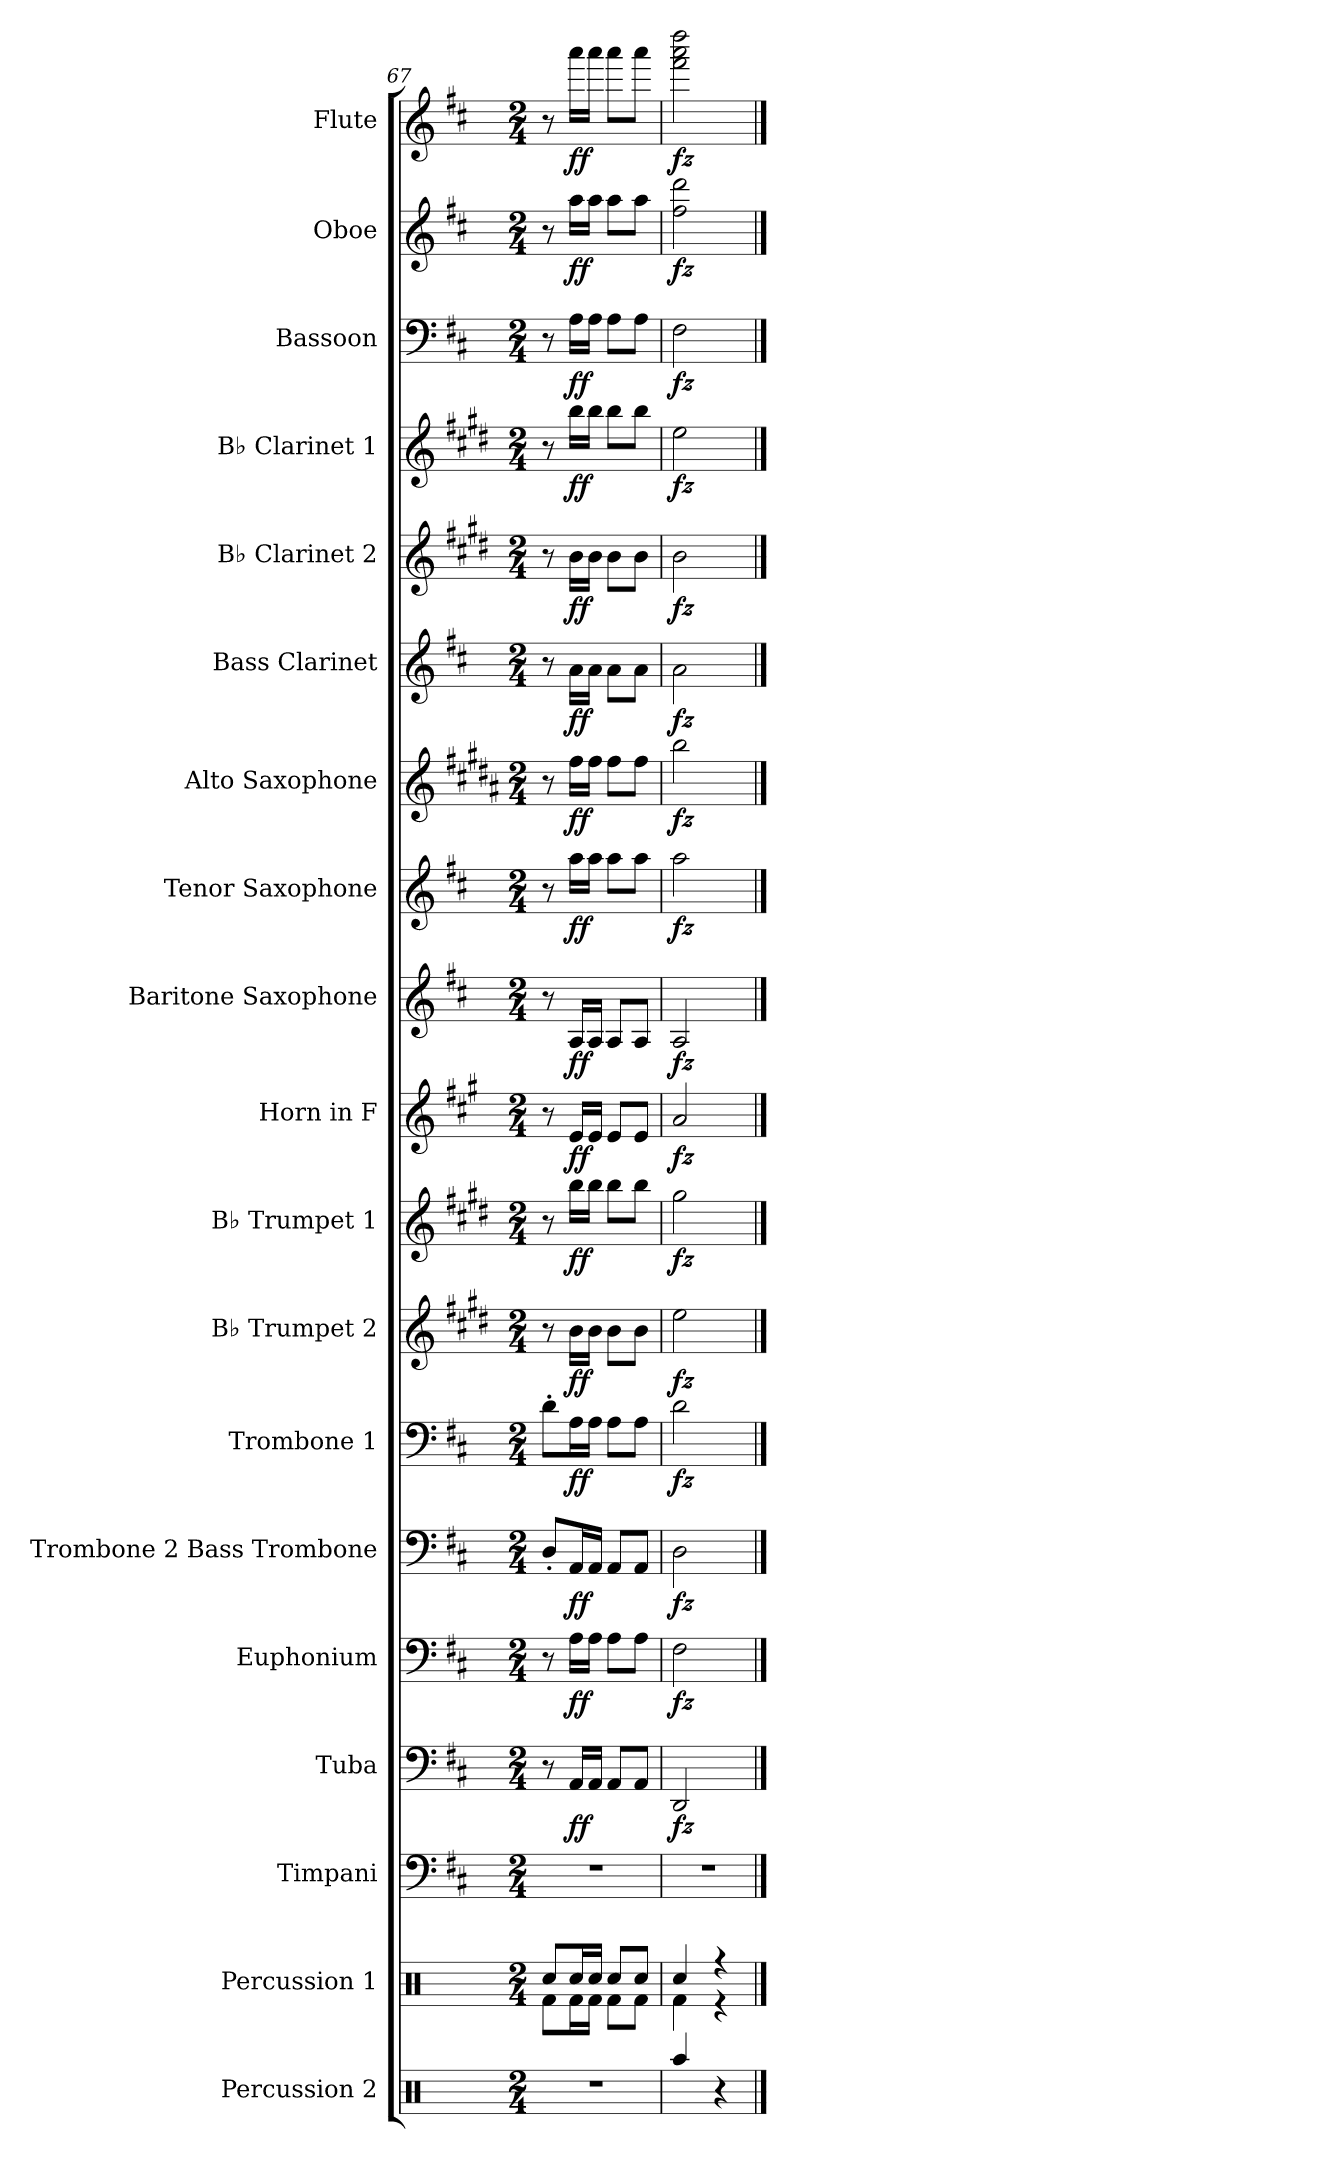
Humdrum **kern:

**kern	**kern	**kern	**kern	**dynam	**kern	**dynam	**kern	**dynam	**kern	**dynam	**kern	**dynam	**kern	**dynam	**kern	**dynam	**kern	**dynam	**kern	**dynam	**kern	**dynam	**kern	**dynam	**kern	**dynam	**kern	**dynam	**kern	**dynam	**kern	**dynam	**kern	**dynam
*part19	*part18	*part17	*part16	*part16	*part15	*part15	*part14	*part14	*part13	*part13	*part12	*part12	*part11	*part11	*part10	*part10	*part9	*part9	*part8	*part8	*part7	*part7	*part6	*part6	*part5	*part5	*part4	*part4	*part3	*part3	*part2	*part2	*part1	*part1
*staff19	*staff18	*staff17	*staff16	*staff16	*staff15	*staff15	*staff14	*staff14	*staff13	*staff13	*staff12	*staff12	*staff11	*staff11	*staff10	*staff10	*staff9	*staff9	*staff8	*staff8	*staff7	*staff7	*staff6	*staff6	*staff5	*staff5	*staff4	*staff4	*staff3	*staff3	*staff2	*staff2	*staff1	*staff1
*I"Percussion 2	*I"Percussion 1	*I"Timpani	*I"Tuba	*	*I"Euphonium	*	*I"Trombone 2 Bass Trombone	*	*I"Trombone 1	*	*I"B♭ Trumpet 2	*	*I"B♭ Trumpet 1	*	*I"Horn in F	*	*I"Baritone Saxophone	*	*I"Tenor Saxophone	*	*I"Alto Saxophone	*	*I"Bass Clarinet	*	*I"B♭ Clarinet 2	*	*I"B♭ Clarinet 1	*	*I"Bassoon	*	*I"Oboe	*	*I"Flute	*
*I'Perc. 2	*I'Perc. 1	*I'Timp.	*I'Tba.	*	*I'Euph.	*	*I'Tbn. 2 B. Tbn.	*	*I'Tbn. 1	*	*I'B♭ Tpt. 2	*	*I'B♭ Tpt. 1	*	*	*	*I'Bar. Sax.	*	*I'T. Sax.	*	*I'A. Sax.	*	*I'B. Cl.	*	*I'B♭ Cl. 2	*	*I'B♭ Cl. 1	*	*I'Bsn.	*	*I'Ob.	*	*I'Fl.	*
*clefX	*clefX	*clefF4	*clefF4	*	*clefF4	*	*clefF4	*	*clefF4	*	*clefG2	*	*clefG2	*	*clefG2	*	*clefG2	*	*clefG2	*	*clefG2	*	*clefG2	*	*clefG2	*	*clefG2	*	*clefF4	*	*clefG2	*	*clefG2	*
*	*	*	*	*	*	*	*	*	*	*	*ITrd1c2	*	*ITrd1c2	*	*ITrd4c7	*	*ITrd12c21	*	*ITrd8c14	*	*ITrd5c9	*	*ITrd8c14	*	*ITrd1c2	*	*ITrd1c2	*	*	*	*	*	*	*
*k[]	*k[]	*k[f#c#]	*k[f#c#]	*	*k[f#c#]	*	*k[f#c#]	*	*k[f#c#]	*	*k[f#c#]	*	*k[f#c#]	*	*k[f#c#]	*	*k[f#c#]	*	*k[f#c#]	*	*k[f#c#]	*	*k[f#c#]	*	*k[f#c#]	*	*k[f#c#]	*	*k[f#c#]	*	*k[f#c#]	*	*k[f#c#]	*
*M2/4	*M2/4	*M2/4	*M2/4	*	*M2/4	*	*M2/4	*	*M2/4	*	*M2/4	*	*M2/4	*	*M2/4	*	*M2/4	*	*M2/4	*	*M2/4	*	*M2/4	*	*M2/4	*	*M2/4	*	*M2/4	*	*M2/4	*	*M2/4	*
=67	=67	=67	=67	=67	=67	=67	=67	=67	=67	=67	=67	=67	=67	=67	=67	=67	=67	=67	=67	=67	=67	=67	=67	=67	=67	=67	=67	=67	=67	=67	=67	=67	=67	=67
*	*^	*	*	*	*	*	*	*	*	*	*	*	*	*	*	*	*	*	*	*	*	*	*	*	*	*	*	*	*	*	*	*	*	*
2r	8Rcc/L	8Rf\L	2r	8r	.	8r	.	8D'/L	.	8d'\L	.	8r	.	8r	.	8r	.	8r	.	8r	.	8r	.	8r	.	8r	.	8r	.	8r	.	8r	.	8r	.
!	!	!	!	!	!LO:DY:b	!	!LO:DY:b	!	!LO:DY:b	!	!LO:DY:b	!	!LO:DY:b	!	!LO:DY:b	!	!LO:DY:b	!	!LO:DY:b	!	!LO:DY:b	!	!LO:DY:b	!	!LO:DY:b	!	!LO:DY:b	!	!LO:DY:b	!	!LO:DY:b	!	!LO:DY:b	!	!LO:DY:b
.	16Rcc/L	16Rf\L	.	16AA/LL	ff	16A\LL	ff	16AA/L	ff	16A\L	ff	16a\LL	ff	16aa\LL	ff	16A/LL	ff	16AA/LL	ff	16a\LL	ff	16a\LL	ff	16A\LL	ff	16a\LL	ff	16aa\LL	ff	16A\LL	ff	16aa\LL	ff	16aaa\LL	ff
.	16Rcc/JJ	16Rf\JJ	.	16AA/JJ	.	16A\JJ	.	16AA/JJ	.	16A\JJ	.	16a\JJ	.	16aa\JJ	.	16A/JJ	.	16AA/JJ	.	16a\JJ	.	16a\JJ	.	16A\JJ	.	16a\JJ	.	16aa\JJ	.	16A\JJ	.	16aa\JJ	.	16aaa\JJ	.
.	8Rcc/L	8Rf\L	.	8AA/L	.	8A\L	.	8AA/L	.	8A\L	.	8a\L	.	8aa\L	.	8A/L	.	8AA/L	.	8a\L	.	8a\L	.	8A\L	.	8a\L	.	8aa\L	.	8A\L	.	8aa\L	.	8aaa\L	.
.	8Rcc/J	8Rf\J	.	8AA/J	.	8A\J	.	8AA/J	.	8A\J	.	8a\J	.	8aa\J	.	8A/J	.	8AA/J	.	8a\J	.	8a\J	.	8A\J	.	8a\J	.	8aa\J	.	8A\J	.	8aa\J	.	8aaa\J	.
=68	=68	=68	=68	=68	=68	=68	=68	=68	=68	=68	=68	=68	=68	=68	=68	=68	=68	=68	=68	=68	=68	=68	=68	=68	=68	=68	=68	=68	=68	=68	=68	=68	=68	=68	=68
!	!	!	!	!	!LO:DY:b	!	!LO:DY:b	!	!LO:DY:b	!	!LO:DY:b	!	!LO:DY:b	!	!LO:DY:b	!	!LO:DY:b	!	!LO:DY:b	!	!LO:DY:b	!	!LO:DY:b	!	!LO:DY:b	!	!LO:DY:b	!	!LO:DY:b	!	!LO:DY:b	!	!LO:DY:b	!	!LO:DY:b
4Raa/	4Rcc/	4Rf\	2r	2DD/	fz	2F#\	fz	2D\	fz	2d\	fz	2dd\	fz	2ff#\	fz	2d/	fz	2AA/	fz	2a\	fz	2dd\	fz	2A\	fz	2a\	fz	2dd\	fz	2F#\	fz	2ff#\ 2ddd\	fz	2fff#\ 2aaa\ 2dddd\	fz
4r	4r	4r	.	.	.	.	.	.	.	.	.	.	.	.	.	.	.	.	.	.	.	.	.	.	.	.	.	.	.	.	.	.	.	.	.
*	*v	*v	*	*	*	*	*	*	*	*	*	*	*	*	*	*	*	*	*	*	*	*	*	*	*	*	*	*	*	*	*	*	*	*	*
==	==	==	==	==	==	==	==	==	==	==	==	==	==	==	==	==	==	==	==	==	==	==	==	==	==	==	==	==	==	==	==	==	==	==
*-	*-	*-	*-	*-	*-	*-	*-	*-	*-	*-	*-	*-	*-	*-	*-	*-	*-	*-	*-	*-	*-	*-	*-	*-	*-	*-	*-	*-	*-	*-	*-	*-	*-	*-
